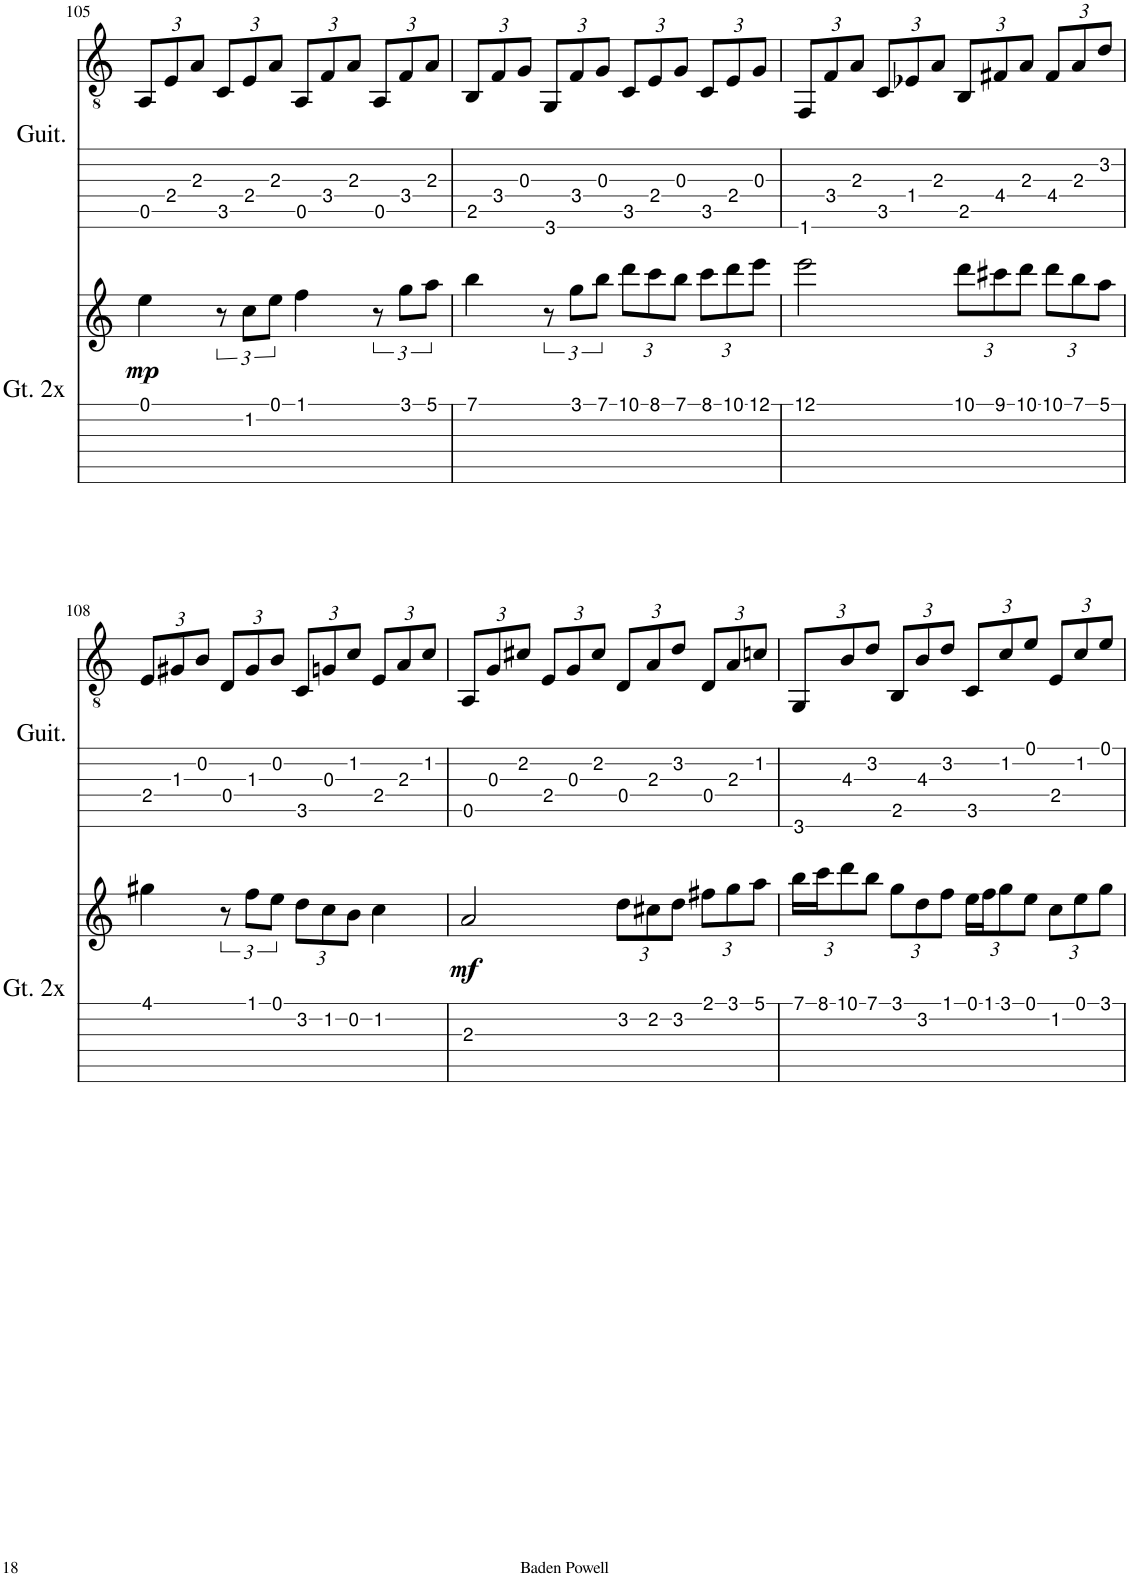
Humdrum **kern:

**kern	**kern	**dynam	**kern	**kern
*part2	*part2	*part2	*part1	*part1
*staff4	*staff3	*staff3/4	*staff2	*staff1
*I"Guitar (2x speed)	*	*	*I"Guitar	*
*I'Gt. 2x	*	*	*I'Guit.	*
!!LO:PB:g=z
*	*clefG2	*	*	*clefGv2
*k[]	*k[]	*	*k[]	*k[]
*	*M4/4	*	*M4/4	*M4/4
*	*	*	*Xbrackettup	*Xbrackettup
=105	=105	=105	=105	=105
!	!	!LO:DY:b	!	!
4ee	4ee\	mp	12AAL	12AA/L
.	.	.	12E	12E/
.	.	.	12AJ	12A/J
*Xbrackettup	*	*	*	*
12r	12r	.	12CL	12C/L
12ccL	12cc\L	.	12E	12E/
12eeJ	12ee\J	.	12AJ	12A/J
4ff	4ff\	.	12AAL	12AA/L
.	.	.	12F	12F/
.	.	.	12AJ	12A/J
12r	12r	.	12AAL	12AA/L
12ggL	12gg\L	.	12F	12F/
12aaJ	12aa\J	.	12AJ	12A/J
=106	=106	=106	=106	=106
4bb	4bb\	.	12BBL	12BB/L
.	.	.	12F	12F/
.	.	.	12GJ	12G/J
12r	12r	.	12GGL	12GG/L
12ggL	12gg\L	.	12F	12F/
12bbJ	12bb\J	.	12GJ	12G/J
*	*Xbrackettup	*	*	*
12dddL	12ddd\L	.	12CL	12C/L
12ccc	12ccc\	.	12E	12E/
12bbJ	12bb\J	.	12GJ	12G/J
12cccL	12ccc\L	.	12CL	12C/L
12ddd	12ddd\	.	12E	12E/
12eeeJ	12eee\J	.	12GJ	12G/J
=107	=107	=107	=107	=107
2eee	2eee\	.	12FFL	12FF/L
.	.	.	12F	12F/
.	.	.	12AJ	12A/J
.	.	.	12CL	12C/L
.	.	.	12E-	12E-X/
.	.	.	12AJ	12A/J
12dddL	12ddd\L	.	12BBL	12BB/L
12ccc#X	12ccc#X\	.	12F#	12F#X/
12dddJ	12ddd\J	.	12AJ	12A/J
12dddL	12ddd\L	.	12F#L	12F#/L
12bb	12bb\	.	12A	12A/
12aaJ	12aa\J	.	12dJ	12d/J
!!LO:LB:g=z
=108	=108	=108	=108	=108
4gg#X	4gg#X\	.	12EL	12E/L
.	.	.	12G#	12G#X/
.	.	.	12BJ	12B/J
*	*brackettup	*	*	*
12r	12r	.	12DL	12D/L
12ffL	12ff\L	.	12G#	12G#/
12eeJ	12ee\J	.	12BJ	12B/J
*	*Xbrackettup	*	*	*
12ddL	12dd\L	.	12CL	12C/L
12cc	12cc\	.	12G	12Gn/
12bJ	12b\J	.	12cJ	12c/J
4cc	4cc\	.	12EL	12E/L
.	.	.	12A	12A/
.	.	.	12cJ	12c/J
=109	=109	=109	=109	=109
!	!	!LO:DY:b	!	!
2a	2a/	mf	12AAL	12AA/L
.	.	.	12G	12G/
.	.	.	12c#J	12c#X/J
.	.	.	12EL	12E/L
.	.	.	12G	12G/
.	.	.	12c#J	12c#/J
12ddL	12dd\L	.	12DL	12D/L
12cc#	12cc#X\	.	12A	12A/
12ddJ	12dd\J	.	12dJ	12d/J
12ff#L	12ff#X\L	.	12DL	12D/L
12gg	12gg\	.	12A	12A/
12aaJ	12aa\J	.	12cJ	12cn/J
=110	=110	=110	=110	=110
24bbLL	24bb\LL	.	12GGL	12GG/L
24cccJ	24ccc\J	.	.	.
12ddd	12ddd\	.	12B	12B/
12bbJ	12bb\J	.	12dJ	12d/J
12ggL	12gg\L	.	12BBL	12BB/L
12dd	12dd\	.	12B	12B/
12ffJ	12ff\J	.	12dJ	12d/J
24eeLL	24ee\LL	.	12CL	12C/L
24ffJ	24ff\J	.	.	.
12gg	12gg\	.	12c	12c/
12eeJ	12ee\J	.	12eJ	12e/J
12ccL	12cc\L	.	12EL	12E/L
12ee	12ee\	.	12c	12c/
12ggJ	12gg\J	.	12eJ	12e/J
=	=	=	=	=
*-	*-	*-	*-	*-
